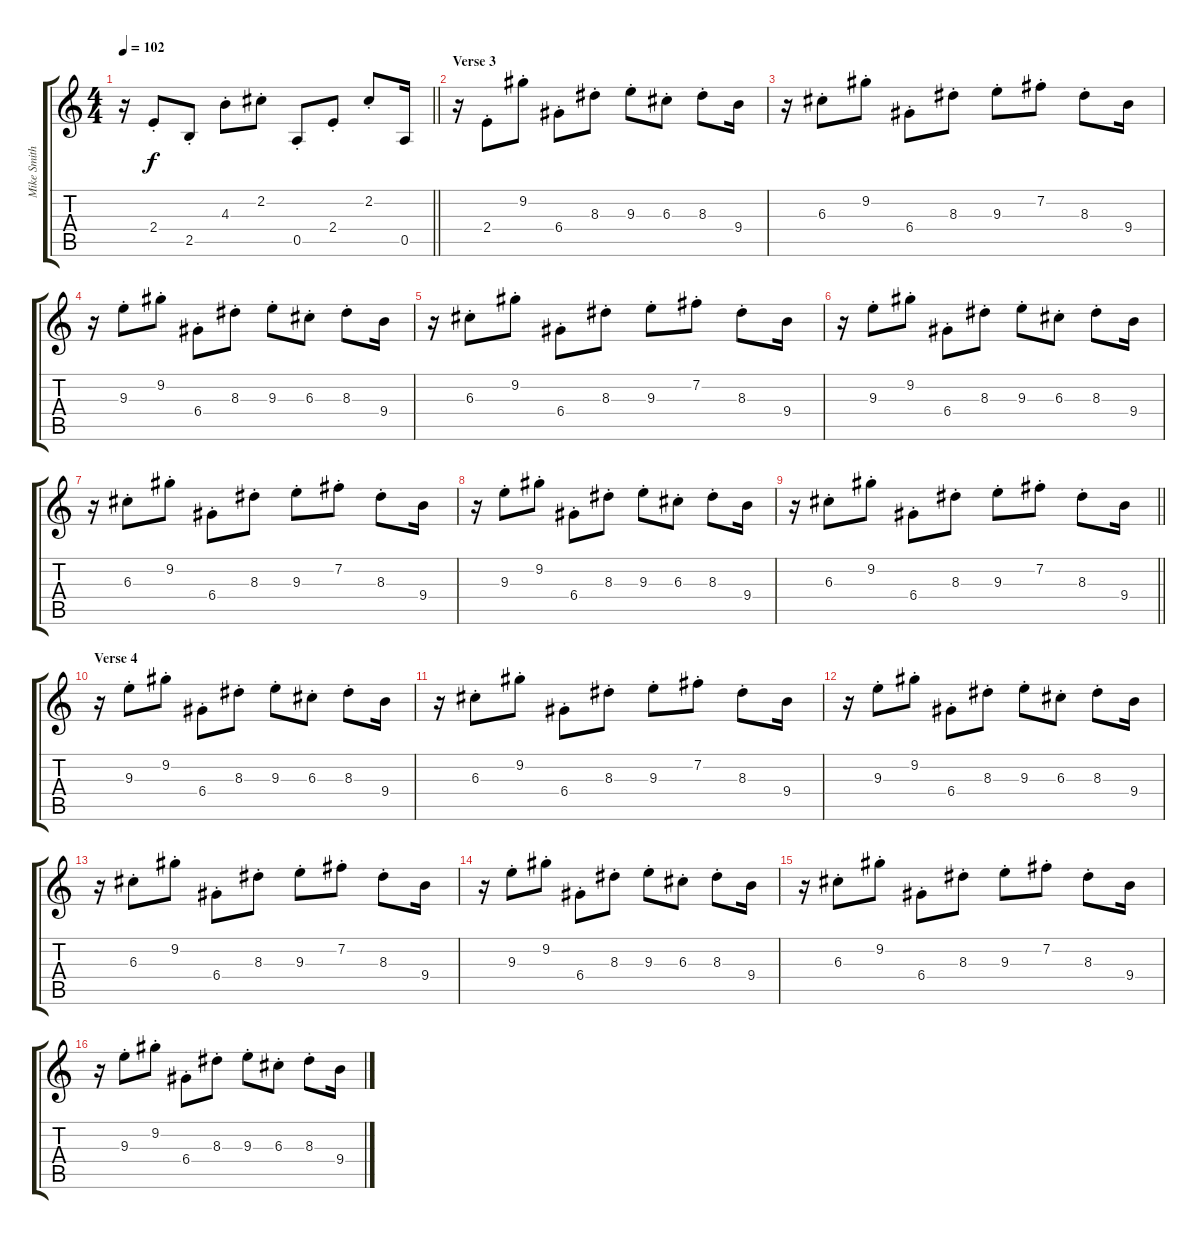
\track ("Mike Smith (Delay #1)" "Mike Smith") {instrument overdrivenguitar}
\staff {score tabs}
\tuning (E4 B3 G3 D3 A2 E2) {hide}
\ts (4 4)
\tempo 102
\clef g2
\barLineRight lightlight
\ks c
r.16{dy f} 2.4{st}.8 2.5{st}.8 4.3{st}.8 2.2{st}.8 0.5{st}.8 2.4{st}.8 2.2{st}.8 0.5.16 |
\section ("" "Verse 3")
r.16 2.4{st}.8 9.2{st}.8 6.4{st}.8 8.3{st}.8 9.3{st}.8 6.3{st}.8 8.3{st}.8 9.4.16 |
r.16 6.3{st}.8 9.2{st}.8 6.4{st}.8 8.3{st}.8 9.3{st}.8 7.2{st}.8 8.3{st}.8 9.4.16 |
r.16 9.3{st}.8 9.2{st}.8 6.4{st}.8 8.3{st}.8 9.3{st}.8 6.3{st}.8 8.3{st}.8 9.4.16 |
r.16 6.3{st}.8 9.2{st}.8 6.4{st}.8 8.3{st}.8 9.3{st}.8 7.2{st}.8 8.3{st}.8 9.4.16 |
r.16 9.3{st}.8 9.2{st}.8 6.4{st}.8 8.3{st}.8 9.3{st}.8 6.3{st}.8 8.3{st}.8 9.4.16 |
r.16 6.3{st}.8 9.2{st}.8 6.4{st}.8 8.3{st}.8 9.3{st}.8 7.2{st}.8 8.3{st}.8 9.4.16 |
r.16 9.3{st}.8 9.2{st}.8 6.4{st}.8 8.3{st}.8 9.3{st}.8 6.3{st}.8 8.3{st}.8 9.4.16 |
\barLineRight lightlight
r.16 6.3{st}.8 9.2{st}.8 6.4{st}.8 8.3{st}.8 9.3{st}.8 7.2{st}.8 8.3{st}.8 9.4.16 |
\section ("" "Verse 4")
r.16 9.3{st}.8 9.2{st}.8 6.4{st}.8 8.3{st}.8 9.3{st}.8 6.3{st}.8 8.3{st}.8 9.4.16 |
r.16 6.3{st}.8 9.2{st}.8 6.4{st}.8 8.3{st}.8 9.3{st}.8 7.2{st}.8 8.3{st}.8 9.4.16 |
r.16 9.3{st}.8 9.2{st}.8 6.4{st}.8 8.3{st}.8 9.3{st}.8 6.3{st}.8 8.3{st}.8 9.4.16 |
r.16 6.3{st}.8 9.2{st}.8 6.4{st}.8 8.3{st}.8 9.3{st}.8 7.2{st}.8 8.3{st}.8 9.4.16 |
r.16 9.3{st}.8 9.2{st}.8 6.4{st}.8 8.3{st}.8 9.3{st}.8 6.3{st}.8 8.3{st}.8 9.4.16 |
r.16 6.3{st}.8 9.2{st}.8 6.4{st}.8 8.3{st}.8 9.3{st}.8 7.2{st}.8 8.3{st}.8 9.4.16 |
r.16 9.3{st}.8 9.2{st}.8 6.4{st}.8 8.3{st}.8 9.3{st}.8 6.3{st}.8 8.3{st}.8 9.4.16
